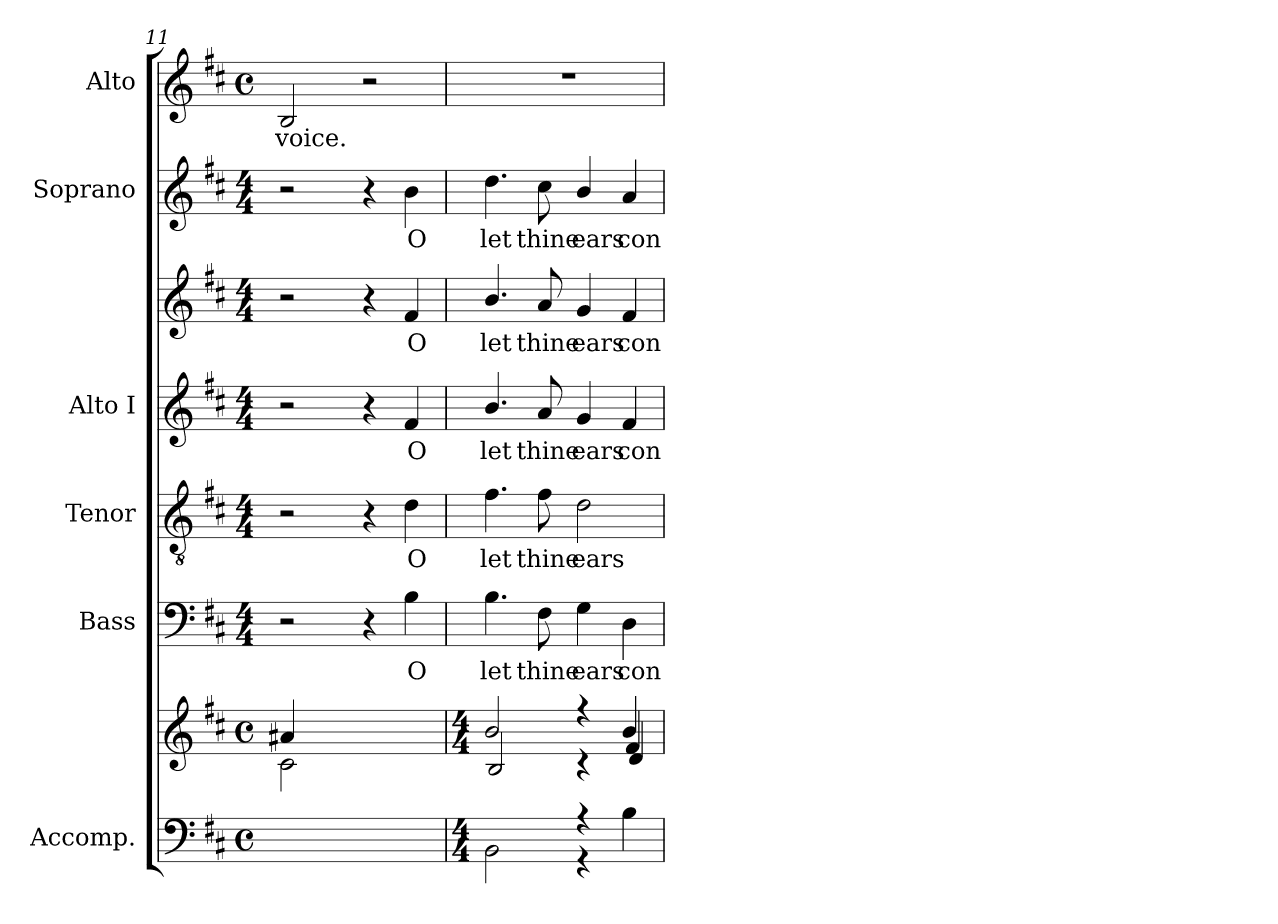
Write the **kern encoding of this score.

**kern	**kern	**kern	**text	**kern	**text	**kern	**text	**kern	**text	**kern	**text	**kern	**text
*part6	*part6	*part5	*part5	*part4	*part4	*part3	*part3	*part3	*part3	*part2	*part2	*part1	*part1
*staff8	*staff7	*staff6	*staff6	*staff5	*staff5	*staff4	*staff4	*staff3	*staff3	*staff2	*staff2	*staff1	*staff1
*I"Accomp.	*	*I"Bass	*	*I"Tenor	*	*I"Alto I	*	*	*	*I"Soprano	*	*I"Alto	*
*	*	*I'B	*	*I'T	*	*I'A	*	*	*	*I'S	*	*I'A	*
!!LO:LB:g=z
*clefF4	*clefG2	*clefF4	*	*clefGv2	*	*clefG2	*	*clefG2	*	*clefG2	*	*clefG2	*
*k[f#c#]	*k[f#c#]	*k[f#c#]	*	*k[f#c#]	*	*k[f#c#]	*	*k[f#c#]	*	*k[f#c#]	*	*k[f#c#]	*
*D:	*D:	*D:	*	*D:	*	*D:	*	*D:	*	*D:	*	*D:	*
*M4/4	*M4/4	*M4/4	*	*M4/4	*	*M4/4	*	*M4/4	*	*M4/4	*	*M4/4	*
*met(c)	*met(c)	*	*	*	*	*	*	*	*	*	*	*met(c)	*
=11	=11	=11	=11	=11	=11	=11	=11	=11	=11	=11	=11	=11	=11
*	*^	*	*	*	*	*	*	*	*	*	*	*	*
!	!	!	!	!	!	!	!	!	!	!	!	!	!	!LO:LY:b
1ryy	4a#X/	2c#\	2r	.	2r	.	2r	.	2r	.	2r	.	2B	voice.
.	2ryy	.	.	.	.	.	.	.	.	.	.	.	.	.
.	.	2ryy	4r	.	4r	.	4r	.	4r	.	4r	.	2r	.
!	!	!	!	!LO:LY:b	!	!LO:LY:b	!	!LO:LY:b	!	!LO:LY:b	!	!LO:LY:b	!	!
.	4ryy	.	4B	O	4d	O	4f#	O	4f#	O	4b	O	.	.
*	*v	*v	*	*	*	*	*	*	*	*	*	*	*	*
!!LO:LB:g=z
=12	=12	=12	=12	=12	=12	=12	=12	=12	=12	=12	=12	=12	=12
*M4/4	*M4/4	*	*	*	*	*	*	*	*	*	*	*	*
*^	*^	*	*	*	*	*	*	*	*	*	*	*	*
*	*	*	*^	*	*	*	*	*	*	*	*	*	*	*	*
!	!	!	!	!	!	!LO:LY:b	!	!LO:LY:b	!	!LO:LY:b	!	!LO:LY:b	!	!LO:LY:b	!	!
2ryy	2BB\	2b/	2B/	2.ryy	4.B	let	4.f#	let	4.b/	-let	4.b/	let	4.dd	let	1r	.
!	!	!	!	!	!	!LO:LY:b	!	!LO:LY:b	!	!LO:LY:b	!	!LO:LY:b	!	!LO:LY:b	!	!
.	.	.	.	.	8F#	thine	8f#	thine	8a	thine	8a	thine	8cc#	thine	.	.
!	!	!	!	!	!	!LO:LY:b	!	!LO:LY:b	!	!LO:LY:b	!	!LO:LY:b	!	!LO:LY:b	!	!
4r	4r	4r	4r	.	4G	ears	2d	ears	4g	ears	4g	ears	4b/	ears	.	.
!	!	!	!	!	!	!LO:LY:b	!	!	!	!LO:LY:b	!	!LO:LY:b	!	!LO:LY:b	!	!
4ryy	4B\	4b/	4f#/	4d/	4D	con-	.	.	4f#	con-	4f#	con-	4a	con-	.	.
*v	*v	*	*	*	*	*	*	*	*	*	*	*	*	*	*	*
*	*v	*v	*v	*	*	*	*	*	*	*	*	*	*	*	*
=	=	=	=	=	=	=	=	=	=	=	=	=	=
*-	*-	*-	*-	*-	*-	*-	*-	*-	*-	*-	*-	*-	*-
